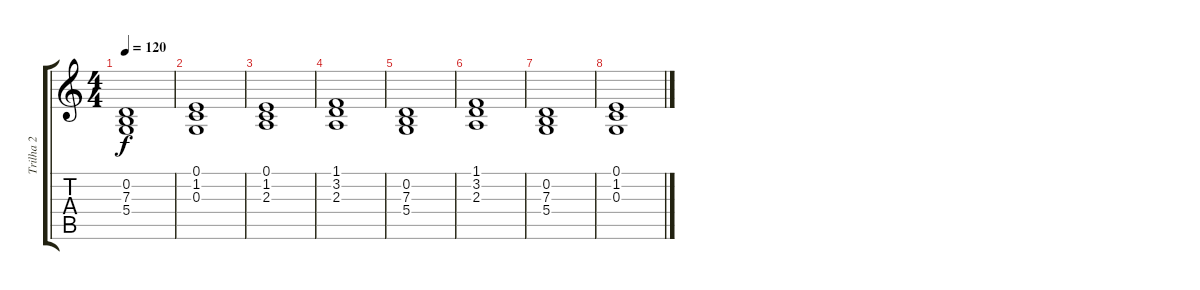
\track ("Trilha 2" "Trilha 2") {instrument acousticgrandpiano}
\staff {score tabs}
\tuning (E4 B3 G3 D3 A2 E2) {hide}
\ts (4 4)
\tempo 120
\clef g2
\ks c
(0.2 7.3 5.4).1{dy f} |
(0.1 1.2 0.3).1 |
(0.1 1.2 2.3).1 |
(1.1 3.2 2.3).1 |
(0.2 7.3 5.4).1 |
(1.1 3.2 2.3).1 |
(0.2 7.3 5.4).1 |
(0.1 1.2 0.3).1
